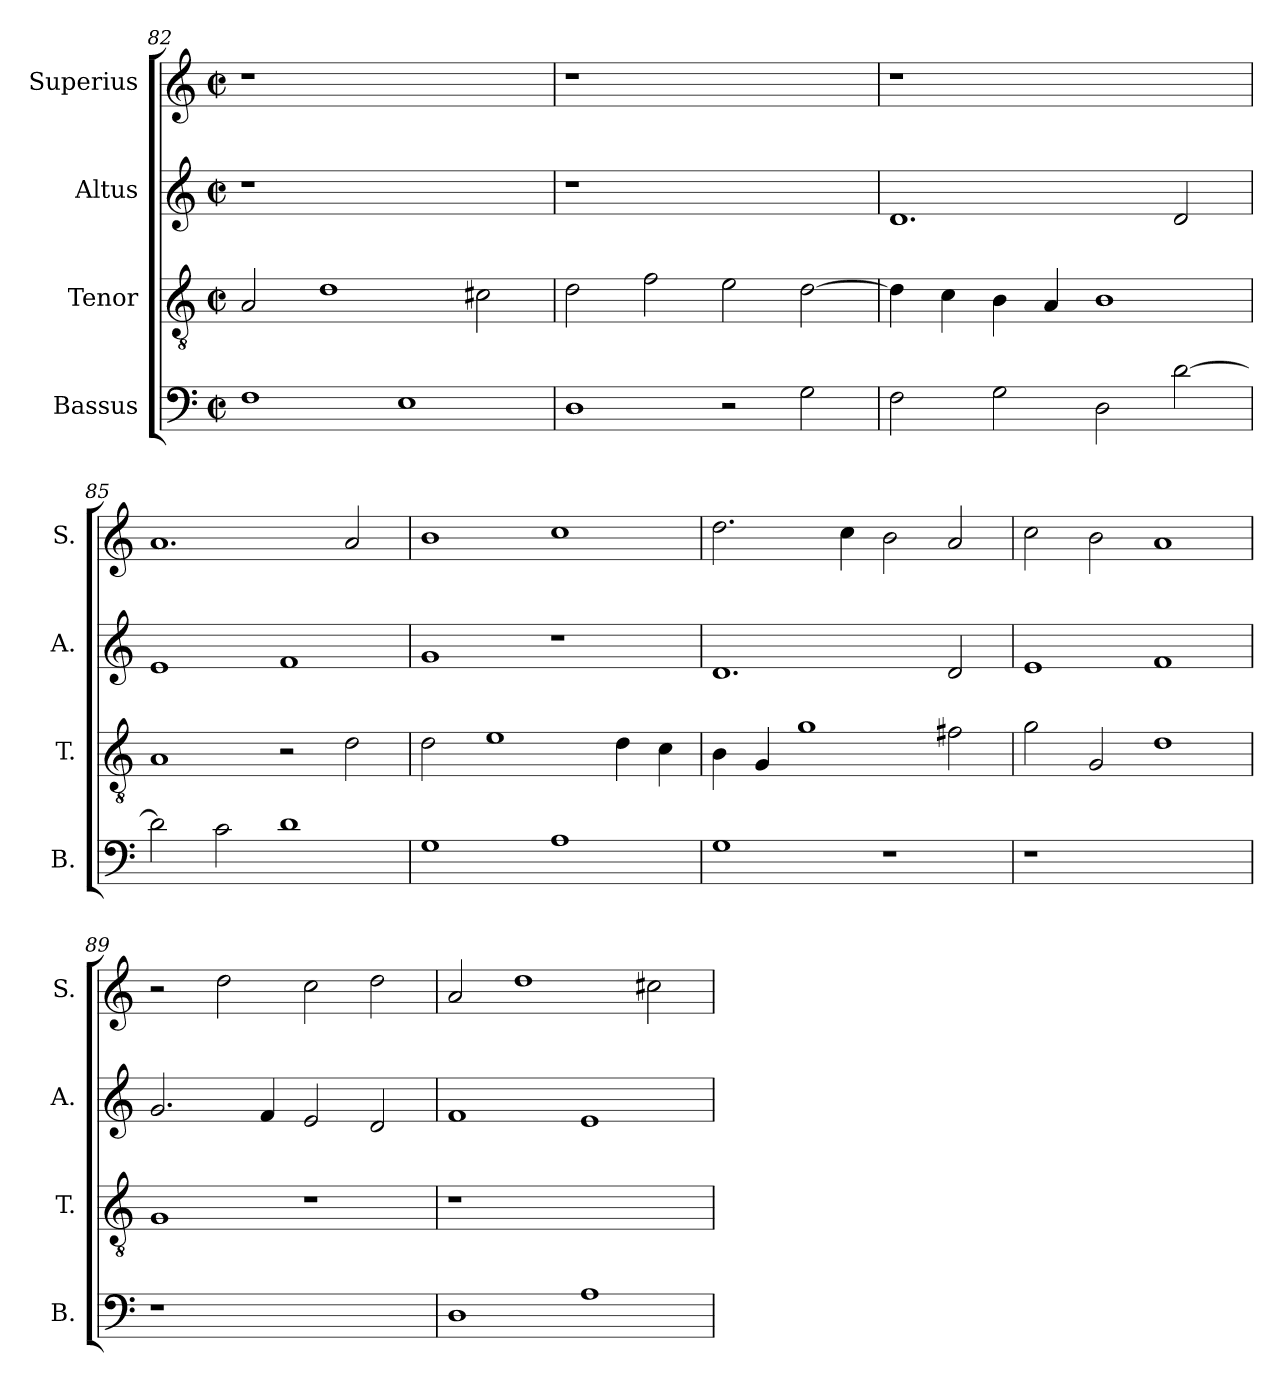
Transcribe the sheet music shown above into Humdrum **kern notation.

**kern	**kern	**kern	**kern
*part4	*part3	*part2	*part1
*staff4	*staff3	*staff2	*staff1
*I"Bassus	*I"Tenor	*I"Altus	*I"Superius
*I'B.	*I'T.	*I'A.	*I'S.
*clefF4	*clefGv2	*clefG2	*clefG2
*	*ITrd7c12	*	*
*k[]	*k[]	*k[]	*k[]
*C:	*C:	*C:	*C:
*M2/2	*M2/2	*M2/2	*M2/2
*met(c|)	*met(c|)	*met(c|)	*met(c|)
=82	=82	=82	=82
!	!	!LO:N:vis=1	!LO:N:vis=1
1Fi	2AAi/	1r	1r
.	1Di	.	.
1Ei	.	1ryy	1ryy
.	2C#Xi\	.	.
!!LO:LB:g=z
=83	=83	=83	=83
!	!	!LO:N:vis=1	!LO:N:vis=1
1Di	2Di\	1r	1r
.	2Fi\	.	.
2r	2Ei\	1ryy	1ryy
2Gi\	[>2Di\	.	.
=84	=84	=84	=84
!	!	!	!LO:N:vis=1
2Fi\	4Di\]	1.di	1r
.	4Ci\	.	.
2Gi\	4BBi\	.	.
.	4AAi/	.	.
2Di\	1BBi	.	1ryy
[>2di\	.	2di/	.
=85	=85	=85	=85
2di\]	1AAi	1ei	1.ai
2ci\	.	.	.
1di	2r	1fi	.
.	2Di\	.	2ai/
=86	=86	=86	=86
1Gi	2Di\	1gi	1bi
.	1Ei	.	.
1Ai	.	1r	1cci
.	4Di\	.	.
.	4Ci\	.	.
=87	=87	=87	=87
1Gi	4BBi\	1.di	2.ddi\
.	4GGi/	.	.
.	1Gi	.	.
.	.	.	4cci\
1r	.	.	2bi\
.	2F#Xi\	2di/	2ai/
!!LO:PB:g=z
=88	=88	=88	=88
!LO:N:vis=1	!	!	!
1r	2Gi\	1ei	2cci\
.	2GGi/	.	2bi\
1ryy	1Di	1fi	1ai
=89	=89	=89	=89
!LO:N:vis=1	!	!	!
1r	1GGi	2.gi/	2r
.	.	.	2ddi\
.	.	4fi/	.
1ryy	1r	2ei/	2cci\
.	.	2di/	2ddi\
=90	=90	=90	=90
!	!LO:N:vis=1	!	!
1Di	1r	1fi	2ai/
.	.	.	1ddi
1Ai	1ryy	1ei	.
.	.	.	2cc#Xi\
=	=	=	=
*-	*-	*-	*-
